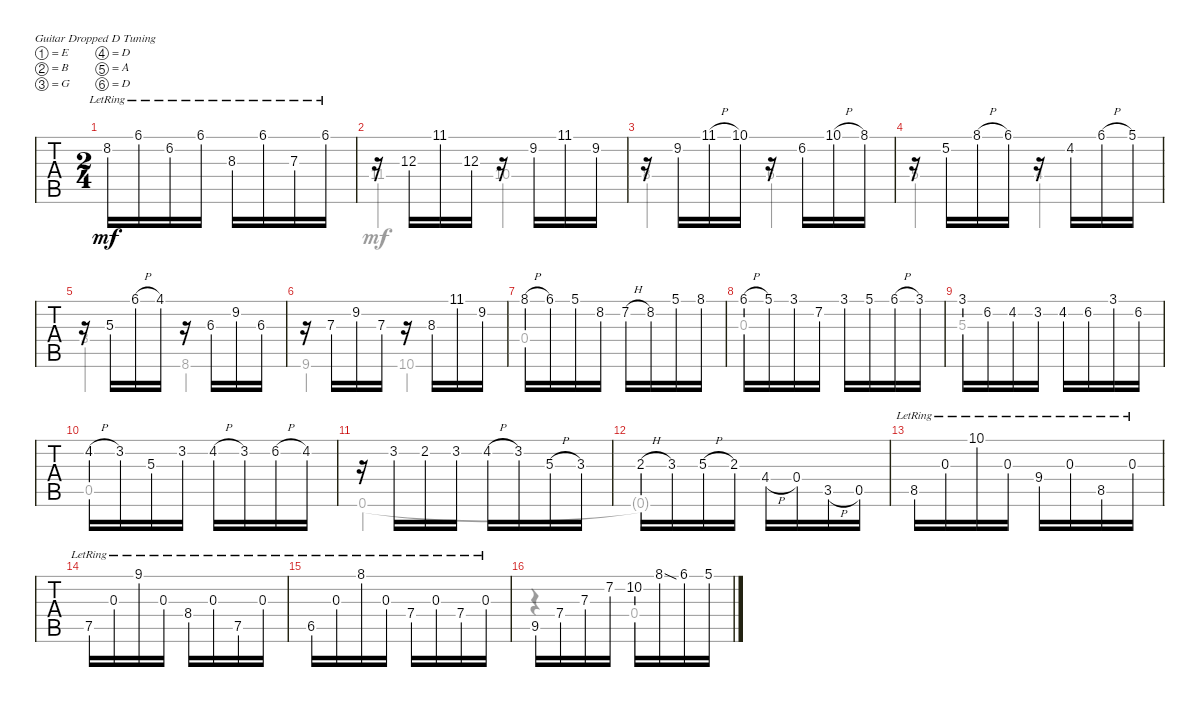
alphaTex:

\bracketExtendMode groupsimilarinstruments
\singleTrackTrackNamePolicy hidden
\multiTrackTrackNamePolicy hidden
\firstSystemTrackNameOrientation horizontal
\otherSystemsTrackNameOrientation horizontal
\track ("Untitled" "Untitled") {instrument acousticguitarnylon}
\staff {tabs}
\tuning (E4 B3 G3 D3 A2 D2)
\voice
\ts (2 4)
\tempo (85 hide)
\clef g2
\ks bb
8.2{lr}.16{dy mf} 6.1{lr}.16 6.2{lr}.16 6.1{lr}.16 8.3{lr}.16 6.1{lr}.16 7.3{lr}.16 6.1{lr}.16 |
r.16 12.3.16 11.1.16 12.3.16 r.16 9.2.16 11.1.16 9.2.16 |
r.16 9.2.16 11.1{h}.16 10.1.16 r.16 6.2.16 10.1{h}.16 8.1.16 |
r.16 5.2.16 8.1{h}.16 6.1.16 r.16 4.2.16 6.1{h}.16 5.1.16 |
r.16 5.3.16 6.1{h}.16 4.1.16 r.16 6.3.16 9.2.16 6.3.16 |
r.16 7.3.16 9.2.16 7.3.16 r.16 8.3.16 11.1.16 9.2.16 |
8.1{h}.16 6.1.16 5.1.16 8.2.16 7.2{h}.16 8.2.16 5.1.16 8.1.16 |
6.1{h}.16 5.1.16 3.1.16 7.2.16 3.1.16 5.1.16 6.1{h}.16 3.1.16 |
3.1.16 6.2.16 4.2.16 3.2.16 4.2.16 6.2.16 3.1.16 6.2.16 |
4.2{h}.16 3.2.16 5.3.16 3.2.16 4.2{h}.16 3.2.16 6.2{h}.16 4.2.16 |
r.16 3.2.16 2.2.16 3.2.16 4.2{h}.16 3.2.16 5.3{h}.16 3.3.16 |
2.3{h}.16 3.3.16 5.3{h}.16 2.3.16 4.4{h}.16 0.4.16 3.5{h}.16 0.5.16 |
8.5{lr}.16 0.3{lr}.16 10.1{lr}.16 0.3{lr}.16 9.4{lr}.16 0.3{lr}.16 8.5{lr}.16 0.3{lr}.16 |
7.5{lr}.16 0.3{lr}.16 9.1{lr}.16 0.3{lr}.16 8.4{lr}.16 0.3{lr}.16 7.5{lr}.16 0.3{lr}.16 |
6.5{lr}.16 0.3{lr}.16 8.1{lr}.16 0.3{lr}.16 7.4{lr}.16 0.3{lr}.16 7.4{lr}.16 0.3{lr}.16 |
9.5.16 7.4.16 7.3.16 7.2.16 10.2.16 8.1.16 6.1{sia}.16 5.1.16
\voice
\clef g2
\ottava regular
\simile none
\ks bb
|
11.4.4 10.4.4 |
8.4.4 6.4.4 |
5.4.4 4.4.4 |
3.4.4 8.6.4 |
9.6.4 10.6.4 |
0.4.2 |
0.3.2 |
5.3.2 |
0.5.2 |
0.6.2 |
0.6{t}.2 |
|
|
|
r.4 0.4.4
